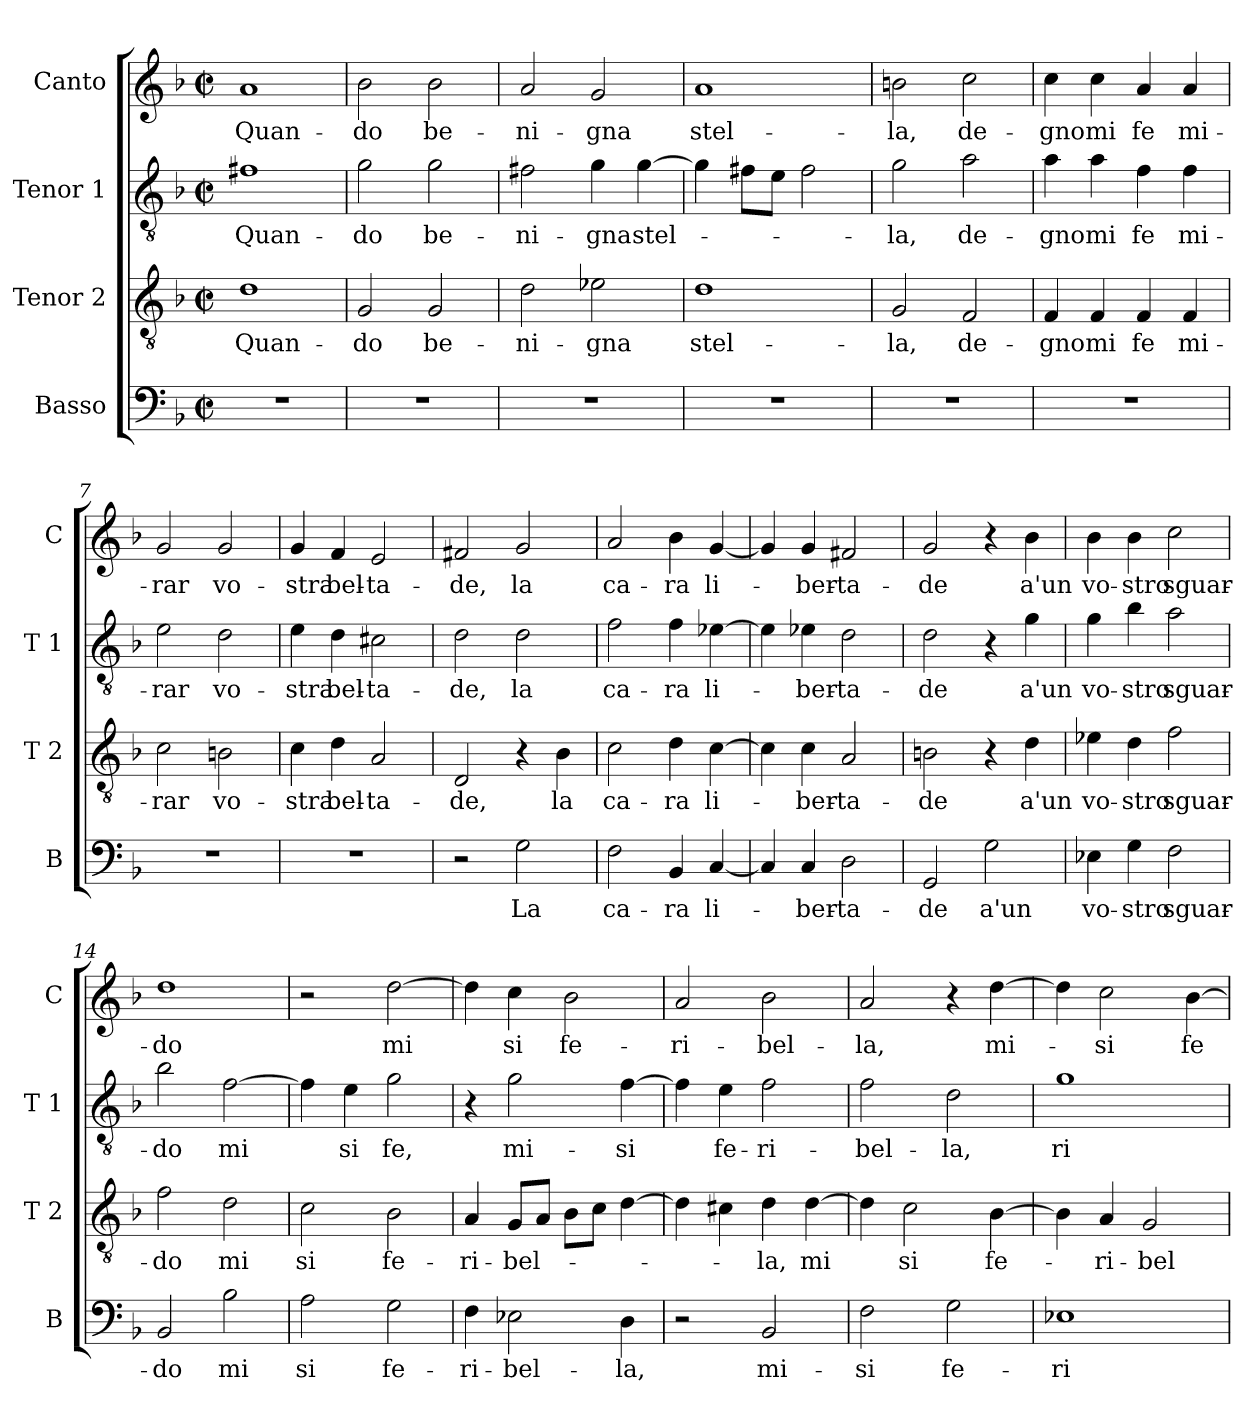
**kern	**text	**kern	**text	**kern	**text	**kern	**text
*part4	*part4	*part3	*part3	*part2	*part2	*part1	*part1
*staff4	*staff4	*staff3	*staff3	*staff2	*staff2	*staff1	*staff1
*I"Basso	*	*I"Tenor 2	*	*I"Tenor 1	*	*I"Canto	*
*I'B	*	*I'T 2	*	*I'T 1	*	*I'C	*
*clefF4	*	*clefGv2	*	*clefGv2	*	*clefG2	*
*k[b-]	*	*k[b-]	*	*k[b-]	*	*k[b-]	*
*F:	*	*F:	*	*F:	*	*F:	*
*M2/2	*	*M2/2	*	*M2/2	*	*M2/2	*
*met(c|)	*	*met(c|)	*	*met(c|)	*	*met(c|)	*
=1	=1	=1	=1	=1	=1	=1	=1
!	!	!	!LO:LY:b	!	!LO:LY:b	!	!LO:LY:b
1r	.	1d	Quan-	1f#X	Quan-	1a	Quan-
=2	=2	=2	=2	=2	=2	=2	=2
!	!	!	!LO:LY:b	!	!LO:LY:b	!	!LO:LY:b
1r	.	2G/	-do	2g\	-do	2b-\	-do
!	!	!	!LO:LY:b	!	!LO:LY:b	!	!LO:LY:b
.	.	2G/	be-	2g\	be-	2b-\	be-
=3	=3	=3	=3	=3	=3	=3	=3
!	!	!	!LO:LY:b	!	!LO:LY:b	!	!LO:LY:b
1r	.	2d\	-ni-	2f#X\	-ni-	2a/	-ni-
!	!	!	!LO:LY:b	!	!LO:LY:b	!	!LO:LY:b
.	.	2e-X\	-gna	4g\	-gna	2g/	-gna
!	!	!	!	!	!LO:LY:b	!	!
.	.	.	.	[4g\	stel-	.	.
=4	=4	=4	=4	=4	=4	=4	=4
!	!	!	!LO:LY:b	!	!	!	!LO:LY:b
1r	.	1d	stel-	4g\]	.	1a	stel-
.	.	.	.	8f#X\L	.	.	.
.	.	.	.	8e\J	.	.	.
.	.	.	.	2f#\	.	.	.
=5	=5	=5	=5	=5	=5	=5	=5
!	!	!	!LO:LY:b	!	!LO:LY:b	!	!LO:LY:b
1r	.	2G/	-la,	2g\	-la,	2bn\	-la,
!	!	!	!LO:LY:b	!	!LO:LY:b	!	!LO:LY:b
.	.	2F/	de-	2a\	de-	2cc\	de-
=6	=6	=6	=6	=6	=6	=6	=6
!	!	!	!LO:LY:b	!	!LO:LY:b	!	!LO:LY:b
1r	.	4F/	-gno	4a\	-gno	4cc\	-gno
!	!	!	!LO:LY:b	!	!LO:LY:b	!	!LO:LY:b
.	.	4F/	mi	4a\	mi	4cc\	mi
!	!	!	!LO:LY:b	!	!LO:LY:b	!	!LO:LY:b
.	.	4F/	fe	4f\	fe	4a/	fe
!	!	!	!LO:LY:b	!	!LO:LY:b	!	!LO:LY:b
.	.	4F/	mi-	4f\	mi-	4a/	mi-
!!LO:LB:g=z
=7	=7	=7	=7	=7	=7	=7	=7
!	!	!	!LO:LY:b	!	!LO:LY:b	!	!LO:LY:b
1r	.	2c\	-rar	2e\	-rar	2g/	-rar
!	!	!	!LO:LY:b	!	!LO:LY:b	!	!LO:LY:b
.	.	2Bn\	vo-	2d\	vo-	2g/	vo-
=8	=8	=8	=8	=8	=8	=8	=8
!	!	!	!LO:LY:b	!	!LO:LY:b	!	!LO:LY:b
1r	.	4c\	-stra	4e\	-stra	4g/	-stra
!	!	!	!LO:LY:b	!	!LO:LY:b	!	!LO:LY:b
.	.	4d\	bel-	4d\	bel-	4f/	bel-
!	!	!	!LO:LY:b	!	!LO:LY:b	!	!LO:LY:b
.	.	2A/	-ta-	2c#X\	-ta-	2e/	-ta-
=9	=9	=9	=9	=9	=9	=9	=9
!	!	!	!LO:LY:b	!	!LO:LY:b	!	!LO:LY:b
2r	.	2D/	-de,	2d\	-de,	2f#X/	-de,
!	!LO:LY:b	!	!	!	!LO:LY:b	!	!LO:LY:b
2G\	La	4r	.	2d\	la	2g/	la
!	!	!	!LO:LY:b	!	!	!	!
.	.	4B-\	la	.	.	.	.
=10	=10	=10	=10	=10	=10	=10	=10
!	!LO:LY:b	!	!LO:LY:b	!	!LO:LY:b	!	!LO:LY:b
2F\	ca-	2c\	ca-	2f\	ca-	2a/	ca-
!	!LO:LY:b	!	!LO:LY:b	!	!LO:LY:b	!	!LO:LY:b
4BB-/	-ra	4d\	-ra	4f\	-ra	4b-\	-ra
!	!LO:LY:b	!	!LO:LY:b	!	!LO:LY:b	!	!LO:LY:b
[4C/	li-	[4c\	li-	[4e-X\	li-	[4g/	li-
=11	=11	=11	=11	=11	=11	=11	=11
4C/]	.	4c\]	.	4e-\]	.	4g/]	.
!	!LO:LY:b	!	!LO:LY:b	!	!LO:LY:b	!	!LO:LY:b
4C/	-ber-	4c\	-ber-	4e-X\	-ber-	4g/	-ber-
!	!LO:LY:b	!	!LO:LY:b	!	!LO:LY:b	!	!LO:LY:b
2D\	-ta-	2A/	-ta-	2d\	-ta-	2f#X/	-ta-
=12	=12	=12	=12	=12	=12	=12	=12
!	!LO:LY:b	!	!LO:LY:b	!	!LO:LY:b	!	!LO:LY:b
2GG/	-de	2Bn\	-de	2d\	-de	2g/	-de
!	!LO:LY:b	!	!	!	!	!	!
2G\	a'un	4r	.	4r	.	4r	.
!	!	!	!LO:LY:b	!	!LO:LY:b	!	!LO:LY:b
.	.	4d\	a'un	4g\	a'un	4b-\	a'un
!!LO:LB:g=z
=13	=13	=13	=13	=13	=13	=13	=13
!	!LO:LY:b	!	!LO:LY:b	!	!LO:LY:b	!	!LO:LY:b
4E-X\	vo-	4e-X\	vo-	4g\	vo-	4b-\	vo-
!	!LO:LY:b	!	!LO:LY:b	!	!LO:LY:b	!	!LO:LY:b
4G\	-stro	4d\	-stro	4b-\	-stro	4b-\	-stro
!	!LO:LY:b	!	!LO:LY:b	!	!LO:LY:b	!	!LO:LY:b
2F\	sguar-	2f\	sguar-	2a\	sguar-	2cc\	sguar-
=14	=14	=14	=14	=14	=14	=14	=14
!	!LO:LY:b	!	!LO:LY:b	!	!LO:LY:b	!	!LO:LY:b
2BB-/	-do	2f\	-do	2b-\	-do	1dd	-do
!	!LO:LY:b	!	!LO:LY:b	!	!LO:LY:b	!	!
2B-\	mi	2d\	mi	[2f\	mi	.	.
=15	=15	=15	=15	=15	=15	=15	=15
!	!LO:LY:b	!	!LO:LY:b	!	!	!	!
2A\	si	2c\	si	4f\]	.	2r	.
!	!	!	!	!	!LO:LY:b	!	!
.	.	.	.	4e\	si	.	.
!	!LO:LY:b	!	!LO:LY:b	!	!LO:LY:b	!	!LO:LY:b
2G\	fe-	2B-\	fe-	2g\	fe,	[2dd\	mi
=16	=16	=16	=16	=16	=16	=16	=16
!	!LO:LY:b	!	!LO:LY:b	!	!	!	!
4F\	-ri-	4A/	-ri-	4r	.	4dd\]	.
!	!LO:LY:b	!	!LO:LY:b	!	!LO:LY:b	!	!LO:LY:b
2E-X\	-bel-	8G/L	-bel-	2g\	mi-	4cc\	si
.	.	8A/J	.	.	.	.	.
!	!	!	!	!	!	!	!LO:LY:b
.	.	8B-\L	.	.	.	2b-\	fe-
.	.	8c\J	.	.	.	.	.
!	!LO:LY:b	!	!	!	!LO:LY:b	!	!
4D\	-la,	[4d\	.	[4f\	-si	.	.
=17	=17	=17	=17	=17	=17	=17	=17
!	!	!	!	!	!	!	!LO:LY:b
2r	.	4d\]	.	4f\]	.	2a/	-ri-
!	!	!	!	!	!LO:LY:b	!	!
.	.	4c#X\	.	4e\	fe-	.	.
!	!LO:LY:b	!	!LO:LY:b	!	!LO:LY:b	!	!LO:LY:b
2BB-/	mi-	4d\	-la,	2f\	-ri-	2b-\	-bel-
!	!	!	!LO:LY:b	!	!	!	!
.	.	[4d\	mi	.	.	.	.
=18	=18	=18	=18	=18	=18	=18	=18
!	!LO:LY:b	!	!	!	!LO:LY:b	!	!LO:LY:b
2F\	-si	4d\]	.	2f\	-bel-	2a/	-la,
!	!	!	!LO:LY:b	!	!	!	!
.	.	2c\	si	.	.	.	.
!	!LO:LY:b	!	!	!	!LO:LY:b	!	!
2G\	fe-	.	.	2d\	-la,	4r	.
!	!	!	!LO:LY:b	!	!	!	!LO:LY:b
.	.	[4B-\	fe-	.	.	[4dd\	mi-
!!LO:PB:g=z
=19	=19	=19	=19	=19	=19	=19	=19
!	!LO:LY:b	!	!	!	!LO:LY:b	!	!
1E-X	-ri-	4B-\]	.	1g	ri-	4dd\]	.
!	!	!	!LO:LY:b	!	!	!	!LO:LY:b
.	.	4A/	-ri-	.	.	2cc\	-si
!	!	!	!LO:LY:b	!	!	!	!
.	.	2G/	-bel-	.	.	.	.
!	!	!	!	!	!	!	!LO:LY:b
.	.	.	.	.	.	[4b-\	fe-
=	=	=	=	=	=	=	=
*-	*-	*-	*-	*-	*-	*-	*-
